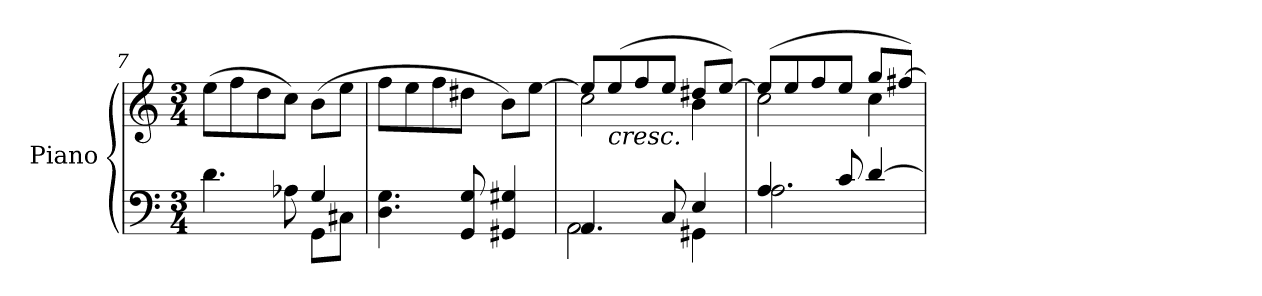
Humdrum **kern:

**kern	**kern
*part1	*part1
*staff2	*staff1
*I"Piano	*
*I'Pno.	*
*clefF4	*clefG2
*k[]	*k[]
*M3/4	*M3/4
=7	=7
*^	*
4.d\	2ryy	(>8ee\L
.	.	8ff\
.	.	8dd\
8A-X\	.	8cc\J)
4G/	8GG\L	(>8b\L
.	8C#X\J	8ee\J
*v	*v	*
=8	=8
4.D\ 4.G\	8ff\L
.	8ee\
.	8ff\
8GG/ 8G/	8dd#X\J
4GG#X/ 4G#X/	8b\L)
.	[8ee\J
!!LO:LB:g=z
=9	=9
*^	*^
4.AA/	2AA\	8ee/L]	2cc\
!	!	!LO:TX:b:i:t=cresc.	!
.	.	(>8ee/	.
.	.	8ff/	.
8C/	.	8ee/J	.
4E/	4GG#X\	8dd#X/L	4b\
.	.	[8ee/J)	.
=10	=10	=10	=10
4.A/	2.A\	(>8ee/L]	2cc\
.	.	8ee/	.
.	.	8ff/	.
8c/	.	8ee/J	.
[4d/	.	8gg/L	4cc\
.	.	[8ff#X/J)	.
*v	*v	*	*
*	*v	*v
=	=
*-	*-
